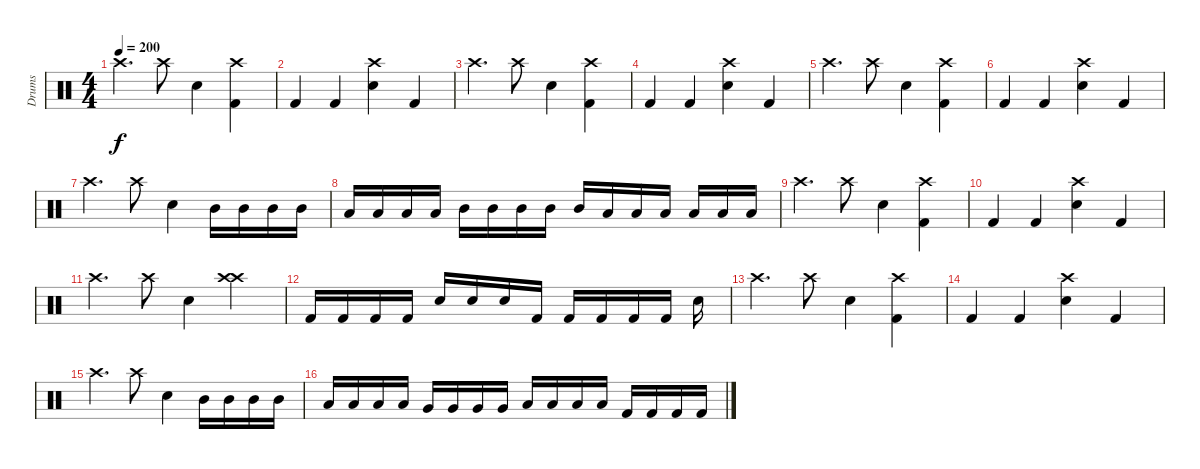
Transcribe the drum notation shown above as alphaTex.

\track ("Drums" "Drums") {instrument percussion}
\staff {score}
\articulation defaults
\ts (4 4)
\tempo 200
\clef neutral
\ks c "Crash high (hit)".4{d dy f} "Crash high (hit)".8 "Snare (hit) 2".4
("Crash high (hit)" "Kick (hit) 2").4 |
"Kick (hit) 2".4 "Kick (hit) 2".4 ("Crash high (hit)" "Snare (hit) 2").4 "Kick (hit) 2".4 |
"Crash high (hit)".4{d} "Crash high (hit)".8 "Snare (hit) 2".4 ("Crash high (hit)" "Kick (hit) 2").4 |
"Kick (hit) 2".4 "Kick (hit) 2".4 ("Crash high (hit)" "Snare (hit) 2").4 "Kick (hit) 2".4 |
"Crash high (hit)".4{d} "Crash high (hit)".8 "Snare (hit) 2".4 ("Crash high (hit)" "Kick (hit) 2").4 |
"Kick (hit) 2".4 "Kick (hit) 2".4 ("Crash high (hit)" "Snare (hit) 2").4 "Kick (hit) 2".4 |
"Crash high (hit)".4{d} "Crash high (hit)".8 "Snare (hit) 2".4 "Mid Tom (hit)".16 "Mid Tom (hit)".16 "Mid Tom (hit)".16 "Mid Tom (hit)".16 |
"Low Tom (hit)".16 "Low Tom (hit)".16 "Low Tom (hit)".16 "Low Tom (hit)".16 "Mid Tom (hit)".16 "Mid Tom (hit)".16 "Mid Tom (hit)".16 "Mid Tom (hit)".16 "Mid Tom (hit)".16 "Low Tom (hit)".16 "Low Tom (hit)".16 "Low Tom (hit)".16 "Low Tom (hit)".16 "Low Tom (hit)".16 "Low Tom (hit)".16 |
"Crash high (hit)".4{d} "Crash high (hit)".8 "Snare (hit) 2".4 ("Crash high (hit)" "Kick (hit) 2").4 |
"Kick (hit) 2".4 "Kick (hit) 2".4 ("Crash high (hit)" "Snare (hit) 2").4 "Kick (hit) 2".4 |
"Crash high (hit)".4{d} "Crash high (hit)".8 "Snare (hit) 2".4 ("Crash high (hit)" "Crash high (hit)").4 |
"Kick (hit) 2".16 "Kick (hit) 2".16 "Kick (hit) 2".16 "Kick (hit) 2".16 "Snare (hit) 2".16 "Snare (hit)".16 "Snare (hit)".16 "Kick (hit) 2".16 "Kick (hit) 2".16 "Kick (hit) 2".16 "Kick (hit) 2".16 "Kick (hit) 2".16 "Snare (hit) 2".16 |
"Crash high (hit)".4{d} "Crash high (hit)".8 "Snare (hit) 2".4 ("Crash high (hit)" "Kick (hit) 2").4 |
"Kick (hit) 2".4 "Kick (hit) 2".4 ("Crash high (hit)" "Snare (hit) 2").4 "Kick (hit) 2".4 |
"Crash high (hit)".4{d} "Crash high (hit)".8 "Snare (hit) 2".4 "Mid Tom (hit)".16 "Mid Tom (hit)".16 "Mid Tom (hit)".16 "Mid Tom (hit)".16 |
"Low Tom (hit)".16 "Low Tom (hit)".16 "Low Tom (hit)".16 "Low Tom (hit)".16 "Very Low Tom (hit)".16 "Very Low Tom (hit)".16 "Very Low Tom (hit)".16 "Very Low Tom (hit)".16 "Low Floor Tom (hit)".16 "Low Floor Tom (hit)".16 "Low Floor Tom (hit)".16 "Low Floor Tom (hit)".16 "Kick (hit) 2".16 "Kick (hit) 2".16 "Kick (hit) 2".16 "Kick (hit) 2".16
